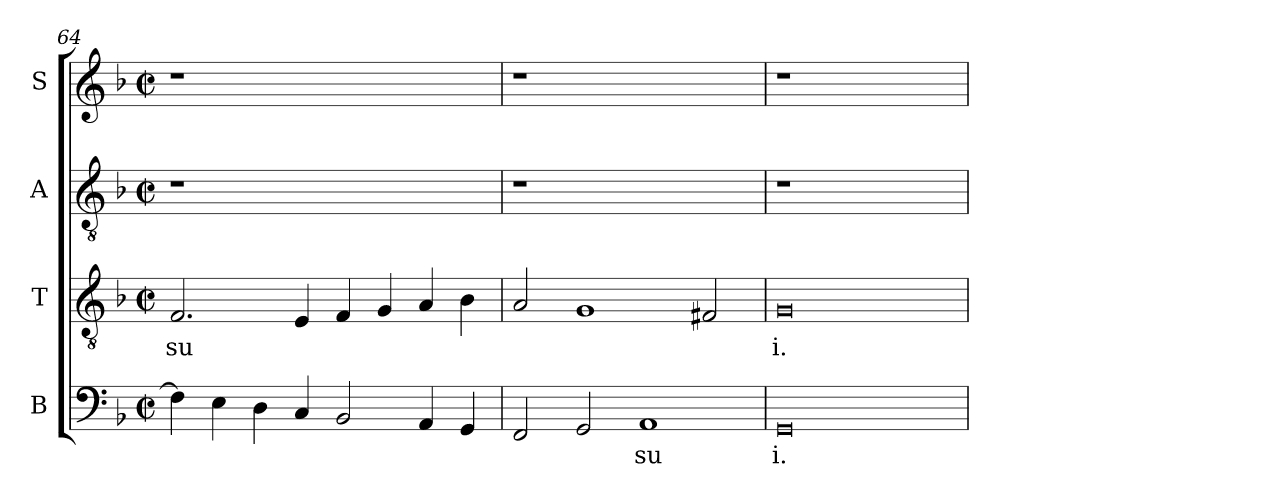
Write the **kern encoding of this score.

**kern	**text	**kern	**text	**kern	**kern
*part4	*part4	*part3	*part3	*part2	*part1
*staff4	*staff4	*staff3	*staff3	*staff2	*staff1
*I"B	*	*I"T	*	*I"A	*I"S
*I'B	*	*I'T	*	*I'A	*I'S
*clefF4	*	*clefGv2	*	*clefGv2	*clefG2
*k[b-]	*	*k[b-]	*	*k[b-]	*k[b-]
*F:	*	*F:	*	*F:	*F:
*M2/2	*	*M2/2	*	*M2/2	*M2/2
*met(c|)	*	*met(c|)	*	*met(c|)	*met(c|)
=64	=64	=64	=64	=64	=64
!	!LO:LY:b:cj	!	!LO:LY:b:cj	!	!
4F\]	.	2.F/	su-	1r	1r
!	!LO:LY:b:cj	!	!	!	!
4E\	.	.	.	.	.
!	!LO:LY:b:cj	!	!	!	!
4D\	.	.	.	.	.
!	!LO:LY:b:cj	!	!LO:LY:b:cj	!	!
4C/	.	4E/	--	.	.
!	!LO:LY:b:cj	!	!LO:LY:b:cj	!	!
2BB-/	.	4F/	--	1ryy	1ryy
!	!	!	!LO:LY:b:cj	!	!
.	.	4G/	--	.	.
!	!LO:LY:b:cj	!	!LO:LY:b:cj	!	!
4AA/	.	4A/	--	.	.
!	!LO:LY:b:cj	!	!LO:LY:b:cj	!	!
4GG/	.	4B-\	--	.	.
=65	=65	=65	=65	=65	=65
!	!LO:LY:b:cj	!	!LO:LY:b:cj	!	!
2FF/	.	2A/	--	1r	1r
!	!LO:LY:b:cj	!	!LO:LY:b:cj	!	!
2GG/	.	1G	--	.	.
!	!LO:LY:b:cj	!	!	!	!
1AA	su	.	.	1ryy	1ryy
!	!	!	!LO:LY:b:cj	!	!
.	.	2F#/	--	.	.
=66	=66	=66	=66	=66	=66
!	!LO:LY:b:cj	!	!LO:LY:b:cj	!	!
0GG	i.	0G	-i.	1r	1r
.	.	.	.	1ryy	1ryy
=!	=!	=!	=!	=!	=!
*-	*-	*-	*-	*-	*-
